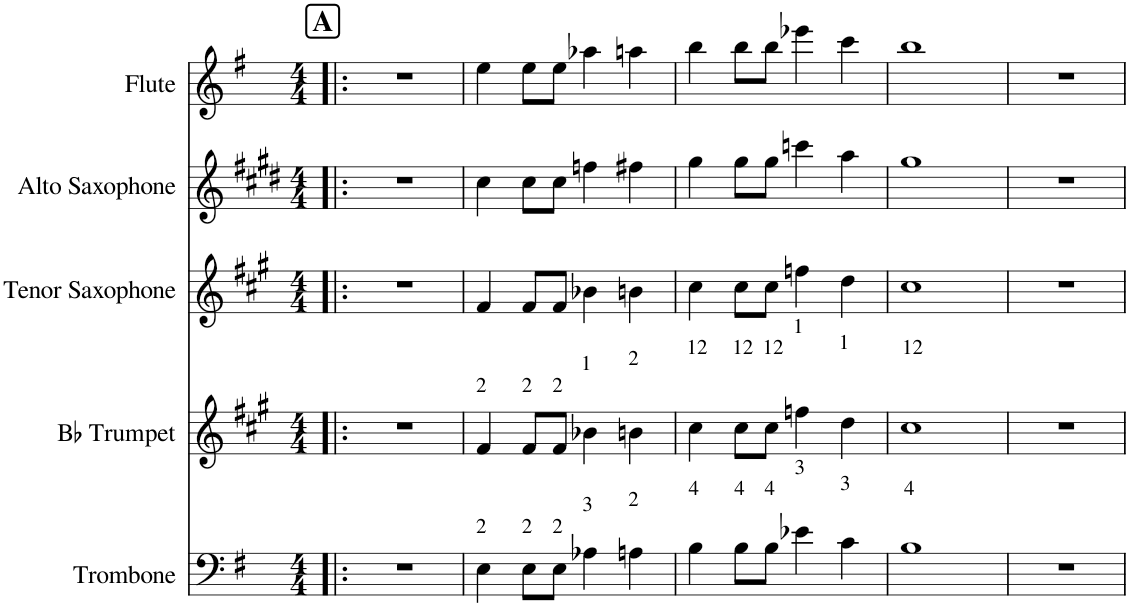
**kern	**kern	**kern	**kern	**kern
*part5	*part4	*part3	*part2	*part1
*staff5	*staff4	*staff3	*staff2	*staff1
*I"Trombone	*I"Bb Trumpet	*I"Tenor Saxophone	*I"Alto Saxophone	*I"Flute
*I'Tbn.	*I'Bb Tpt.	*I'T. Sax.	*I'A. Sax.	*I'Fl.
*clefF4	*clefG2	*clefG2	*clefG2	*clefG2
*	*Trd1c2	*Trd8c14	*Trd5c9	*
*k[f#]	*k[f#c#g#]	*k[f#c#g#]	*k[f#c#g#d#]	*k[f#]
*M4/4	*M4/4	*M4/4	*M4/4	*M4/4
!!LO:REH:place=s1:a:B:cj:fs=14:t=A
=1!|:	=1!|:	=1!|:	=1!|:	=1!|:
1r	1r	1r	1r	1r
=2	=2	=2	=2	=2
!	!LO:TX:a:t=2	!	!	!
!LO:TX:a:t=2	!	!	!	!
4E\	4f#/	4f#/	4cc#\	4ee\
!	!LO:TX:a:t=2	!	!	!
!LO:TX:a:t=2	!	!	!	!
8E\L	8f#/L	8f#/L	8cc#\L	8ee\L
!	!LO:TX:a:t=2	!	!	!
!LO:TX:a:t=2	!	!	!	!
8E\J	8f#/J	8f#/J	8cc#\J	8ee\J
!	!LO:TX:a:t=1	!	!	!
!LO:TX:a:t=3	!	!	!	!
4A-X\	4b-X\	4b-X\	4ffn\	4aa-X\
!	!LO:TX:a:t=2	!	!	!
!LO:TX:a:t=2	!	!	!	!
4An\	4bn\	4bn\	4ff#X\	4aan\
=3	=3	=3	=3	=3
!	!LO:TX:a:t=12	!	!	!
!LO:TX:a:t=4	!	!	!	!
4B\	4cc#\	4cc#\	4gg#\	4bb\
!	!LO:TX:a:t=12	!	!	!
!LO:TX:a:t=4	!	!	!	!
8B\L	8cc#\L	8cc#\L	8gg#\L	8bb\L
!	!LO:TX:a:t=12	!	!	!
!LO:TX:a:t=4	!	!	!	!
8B\J	8cc#\J	8cc#\J	8gg#\J	8bb\J
!	!LO:TX:a:t=1	!	!	!
!LO:TX:a:t=3	!	!	!	!
4e-X\	4ffn\	4ffn\	4cccn\	4eee-X\
!	!LO:TX:a:t=1	!	!	!
!LO:TX:a:t=3	!	!	!	!
4c\	4dd\	4dd\	4aa\	4ccc\
=4	=4	=4	=4	=4
!	!LO:TX:a:t=12	!	!	!
!LO:TX:a:t=4	!	!	!	!
1B	1cc#	1cc#	1gg#	1bb
=5	=5	=5	=5	=5
1r	1r	1r	1r	1r
=	=	=	=	=
*-	*-	*-	*-	*-
